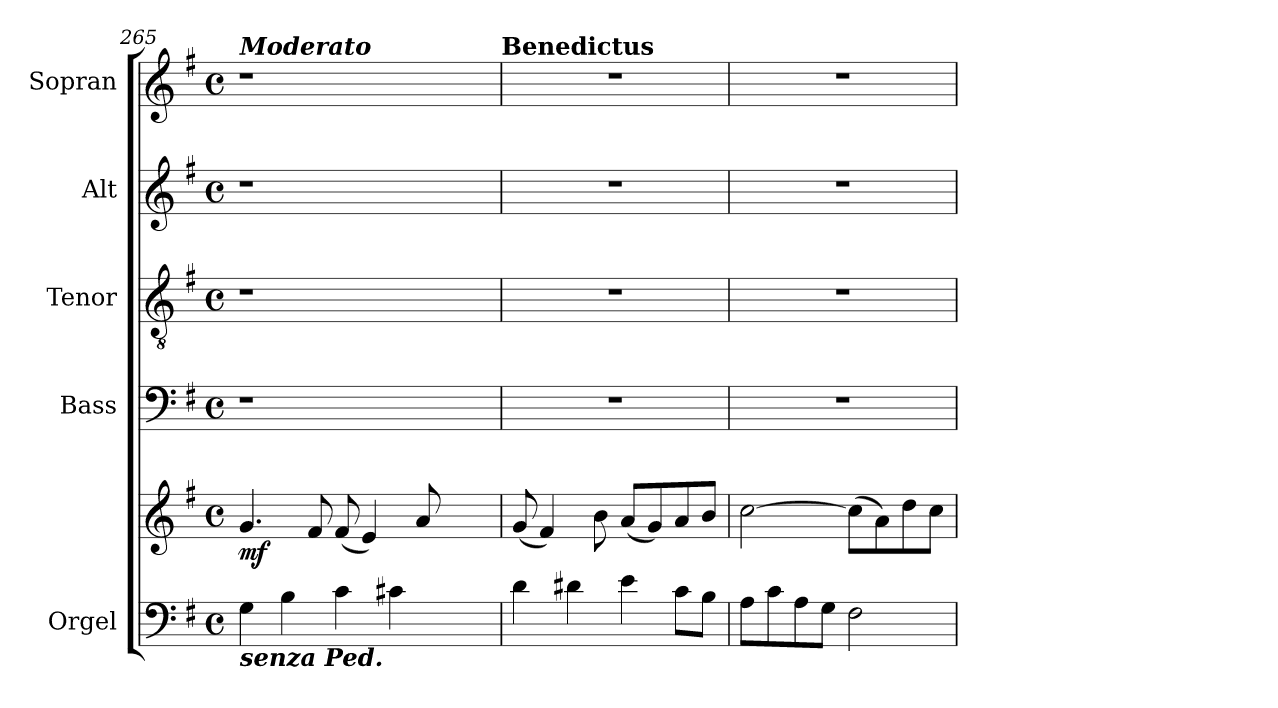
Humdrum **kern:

**kern	**kern	**dynam	**kern	**kern	**kern	**kern
*part5	*part5	*part5	*part4	*part3	*part2	*part1
*staff6	*staff5	*staff5/6	*staff4	*staff3	*staff2	*staff1
*I"Orgel	*	*	*I"Bass	*I"Tenor	*I"Alt	*I"Sopran
*I'Org.	*	*	*I'B.	*I'T.	*I'A.	*I'S.
!!LO:PB:g=z
*clefF4	*clefG2	*	*clefF4	*clefGv2	*clefG2	*clefG2
*k[f#]	*k[f#]	*	*k[f#]	*k[f#]	*k[f#]	*k[f#]
*G:	*G:	*	*G:	*G:	*G:	*G:
*M4/4	*M4/4	*	*M4/4	*M4/4	*M4/4	*M4/4
*met(c)	*met(c)	*	*met(c)	*met(c)	*met(c)	*met(c)
=265	=265	=265	=265	=265	=265	=265
!	!	!	!	!	!	!LO:TX:a:Bi:t=Moderato
!LO:TX:b:Bi:t=senza Ped.	!	!	!	!	!	!
!	!	!LO:DY:b	!	!	!	!
4G\	4.g/	mf	1r	1r	1r	1r
4B\	.	.	.	.	.	.
.	8f#/	.	.	.	.	.
4c\	(8f#/	.	.	.	.	.
.	4e/)	.	.	.	.	.
4c#X\	.	.	.	.	.	.
.	8a/	.	.	.	.	.
4..ryy	4..ryy	.	4..ryy	4..ryy	4..ryy	4..ryy
!	!	!	!	!	!	!LO:TX:a:B:t=Benedictus
=266	=266	=266	=266	=266	=266	=266
4d\	(8g/	.	1r	1r	1r	1r
.	4f#/)	.	.	.	.	.
4d#X\	.	.	.	.	.	.
.	8b\	.	.	.	.	.
4e\	(8a/L	.	.	.	.	.
.	8g/)	.	.	.	.	.
8c\L	8a/	.	.	.	.	.
8B\J	8b/J	.	.	.	.	.
=267	=267	=267	=267	=267	=267	=267
8A\L	[2cc\	.	1r	1r	1r	1r
8c\	.	.	.	.	.	.
8A\	.	.	.	.	.	.
8G\J	.	.	.	.	.	.
2F#\	(8cc\L]	.	.	.	.	.
.	8a\)	.	.	.	.	.
.	8dd\	.	.	.	.	.
.	8cc\J	.	.	.	.	.
=	=	=	=	=	=	=
*-	*-	*-	*-	*-	*-	*-
